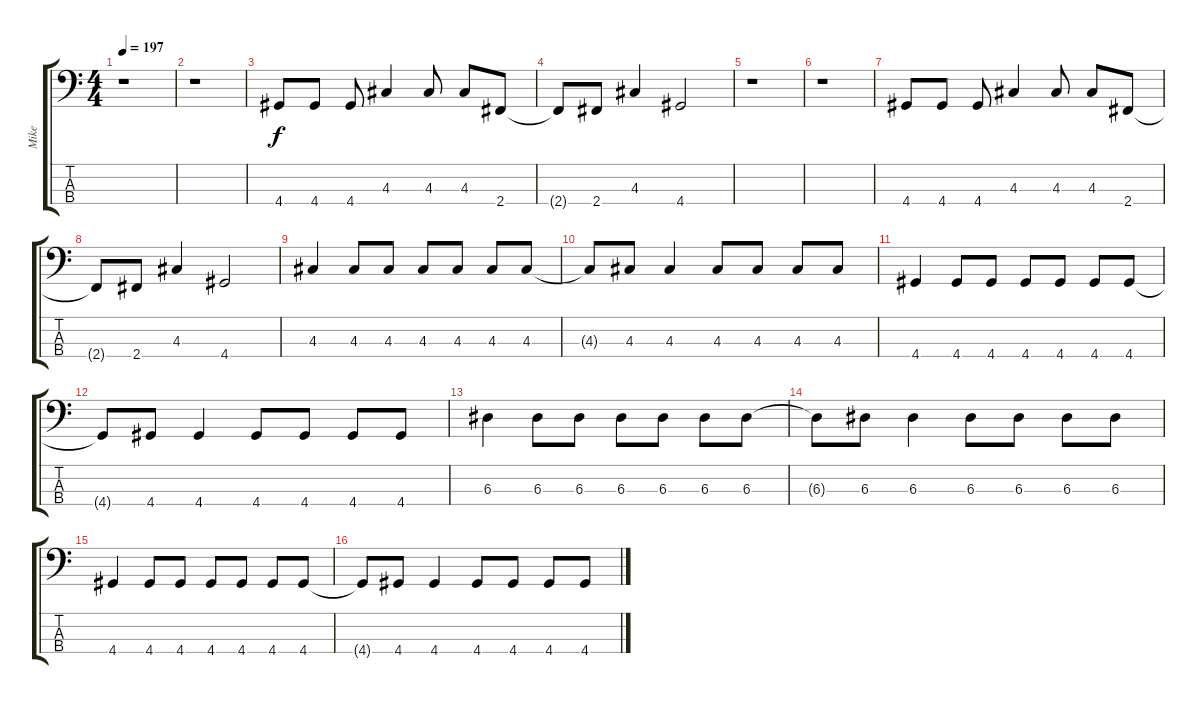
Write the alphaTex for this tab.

\track ("Mike" "Mike") {instrument electricbasspick}
\staff {score tabs}
\tuning (G2 D2 A1 E1) {hide}
\ts (4 4)
\tempo 197
\clef f4
\ks c
r.1{dy f} |
r.1 |
4.4.8 4.4.8 4.4.8 4.3.4 4.3.8 4.3.8 2.4.8 |
2.4{t}.8 2.4.8 4.3.4 4.4.2 |
r.1 |
r.1 |
4.4.8 4.4.8 4.4.8 4.3.4 4.3.8 4.3.8 2.4.8 |
2.4{t}.8 2.4.8 4.3.4 4.4.2 |
4.3.4 4.3.8 4.3.8 4.3.8 4.3.8 4.3.8 4.3.8 |
4.3{t}.8 4.3.8 4.3.4 4.3.8 4.3.8 4.3.8 4.3.8 |
4.4.4 4.4.8 4.4.8 4.4.8 4.4.8 4.4.8 4.4.8 |
4.4{t}.8 4.4.8 4.4.4 4.4.8 4.4.8 4.4.8 4.4.8 |
6.3.4 6.3.8 6.3.8 6.3.8 6.3.8 6.3.8 6.3.8 |
6.3{t}.8 6.3.8 6.3.4 6.3.8 6.3.8 6.3.8 6.3.8 |
4.4.4 4.4.8 4.4.8 4.4.8 4.4.8 4.4.8 4.4.8 |
4.4{t}.8 4.4.8 4.4.4 4.4.8 4.4.8 4.4.8 4.4.8
